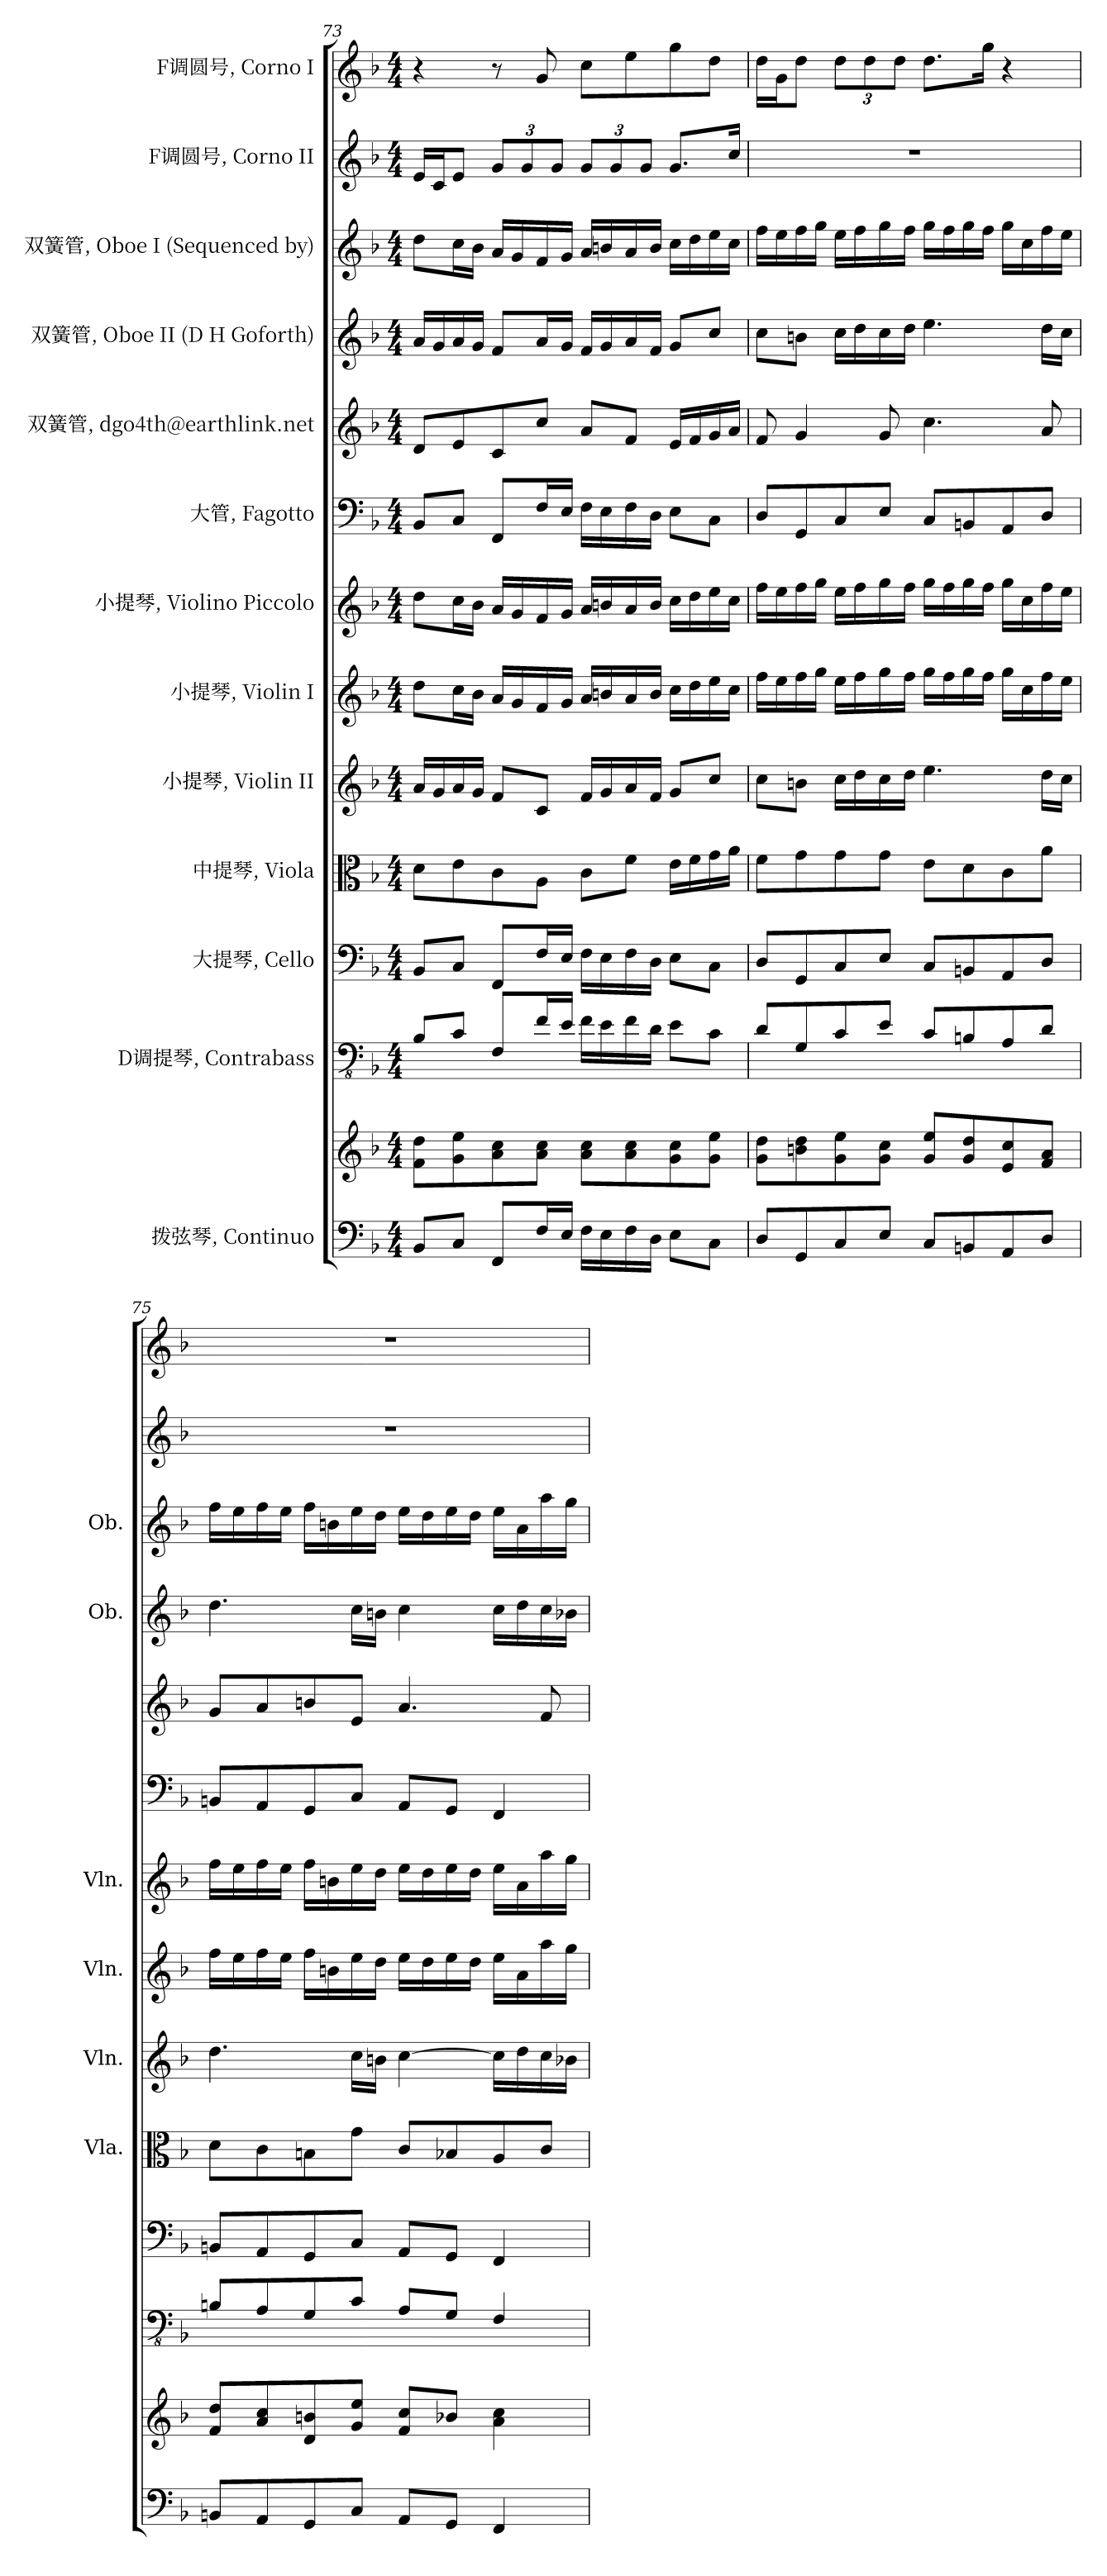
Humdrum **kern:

**kern	**kern	**kern	**kern	**kern	**kern	**kern	**kern	**kern	**kern	**kern	**kern	**kern	**kern
*part13	*part13	*part12	*part11	*part10	*part9	*part8	*part7	*part6	*part5	*part4	*part3	*part2	*part1
*staff14	*staff13	*staff12	*staff11	*staff10	*staff9	*staff8	*staff7	*staff6	*staff5	*staff4	*staff3	*staff2	*staff1
*I"拨弦琴, Continuo	*	*I"D调提琴, Contrabass	*I"大提琴, Cello	*I"中提琴, Viola	*I"小提琴, Violin II	*I"小提琴, Violin I	*I"小提琴, Violino Piccolo	*I"大管, Fagotto	*I"双簧管, dgo4th@earthlink.net	*I"双簧管, Oboe II (D H Goforth)	*I"双簧管, Oboe I (Sequenced by)	*I"F调圆号, Corno II	*I"F调圆号, Corno I
*	*	*	*	*I'Vla.	*I'Vln.	*I'Vln.	*I'Vln.	*	*	*I'Ob.	*I'Ob.	*	*
!!LO:PB:g=z
*clefF4	*clefG2	*clefFv4	*clefF4	*clefC3	*clefG2	*clefG2	*clefG2	*clefF4	*clefG2	*clefG2	*clefG2	*clefG2	*clefG2
*	*	*ITrd7c12	*	*	*	*	*	*	*	*	*	*ITrd4c7	*ITrd4c7
*k[b-]	*k[b-]	*k[b-]	*k[b-]	*k[b-]	*k[b-]	*k[b-]	*k[b-]	*k[b-]	*k[b-]	*k[b-]	*k[b-]	*k[b-e-]	*k[b-e-]
*M4/4	*M4/4	*M4/4	*M4/4	*M4/4	*M4/4	*M4/4	*M4/4	*M4/4	*M4/4	*M4/4	*M4/4	*M4/4	*M4/4
=73	=73	=73	=73	=73	=73	=73	=73	=73	=73	=73	=73	=73	=73
8BB-/L	8f\ 8dd\L	8BBB-/L	8BB-/L	8d\L	16a/LL	8dd\L	8dd\L	8BB-/L	8d/L	16a/LL	8dd\L	16A/LL	4r
.	.	.	.	.	16g/	.	.	.	.	16g/	.	16F/J	.
8C/J	8g\ 8ee\	8CC/J	8C/J	8e\	16a/	16cc\L	16cc\L	8C/J	8e/	16a/	16cc\L	8A/J	.
.	.	.	.	.	16g/JJ	16b-\JJ	16b-\JJ	.	.	16g/JJ	16b-\JJ	.	.
*	*	*	*	*	*	*	*	*	*	*	*	*Xbrackettup	*
8FF/L	8a\ 8cc\	8FFF/L	8FF/L	8c\	8f/L	16a/LL	16a/LL	8FF/L	8c/	8f/L	16a/LL	12c/L	8r
.	.	.	.	.	.	16g/	16g/	.	.	.	16g/	.	.
.	.	.	.	.	.	.	.	.	.	.	.	12c/	.
16F/L	8a\ 8cc\J	16FF/L	16F/L	8A\J	8c/J	16f/	16f/	16F/L	8cc/J	16a/L	16f/	.	8c/
.	.	.	.	.	.	.	.	.	.	.	.	12c/J	.
16E/JJ	.	16EE/JJ	16E/JJ	.	.	16g/JJ	16g/JJ	16E/JJ	.	16g/JJ	16g/JJ	.	.
16F\LL	8a\ 8cc\L	16FF\LL	16F\LL	8c\L	16f/LL	16a/LL	16a/LL	16F\LL	8a/L	16f/LL	16a/LL	12c/L	8f\L
16E\	.	16EE\	16E\	.	16g/	16bn/	16bn/	16E\	.	16g/	16bn/	.	.
.	.	.	.	.	.	.	.	.	.	.	.	12c/	.
16F\	8a\ 8cc\	16FF\	16F\	8f\J	16a/	16a/	16a/	16F\	8f/J	16a/	16a/	.	8a\
.	.	.	.	.	.	.	.	.	.	.	.	12c/J	.
16D\JJ	.	16DD\JJ	16D\JJ	.	16f/JJ	16b/JJ	16b/JJ	16D\JJ	.	16f/JJ	16b/JJ	.	.
8E\L	8g\ 8cc\	8EE\L	8E\L	16e\LL	8g/L	16cc\LL	16cc\LL	8E\L	16e/LL	8g/L	16cc\LL	8.c/L	8cc\
.	.	.	.	16f\	.	16dd\	16dd\	.	16f/	.	16dd\	.	.
8C\J	8g\ 8ee\J	8CC\J	8C\J	16g\	8cc/J	16ee\	16ee\	8C\J	16g/	8cc/J	16ee\	.	8g\J
.	.	.	.	16a\JJ	.	16cc\JJ	16cc\JJ	.	16a/JJ	.	16cc\JJ	16f/Jk	.
=74	=74	=74	=74	=74	=74	=74	=74	=74	=74	=74	=74	=74	=74
8D/L	8g\ 8dd\L	8DD/L	8D/L	8f\L	8cc\L	16ff\LL	16ff\LL	8D/L	8f/	8cc\L	16ff\LL	1r	16g\LL
.	.	.	.	.	.	16ee\	16ee\	.	.	.	16ee\	.	16c\J
8GG/	8bn\ 8dd\	8GGG/	8GG/	8g\	8bn\J	16ff\	16ff\	8GG/	4g/	8bn\J	16ff\	.	8g\J
.	.	.	.	.	.	16gg\JJ	16gg\JJ	.	.	.	16gg\JJ	.	.
*	*	*	*	*	*	*	*	*	*	*	*	*	*Xbrackettup
8C/	8g\ 8ee\	8CC/	8C/	8g\	16cc\LL	16ee\LL	16ee\LL	8C/	.	16cc\LL	16ee\LL	.	12g\L
.	.	.	.	.	16dd\	16ff\	16ff\	.	.	16dd\	16ff\	.	.
.	.	.	.	.	.	.	.	.	.	.	.	.	12g\
8E/J	8g\ 8cc\J	8EE/J	8E/J	8g\J	16cc\	16gg\	16gg\	8E/J	8g/	16cc\	16gg\	.	.
.	.	.	.	.	.	.	.	.	.	.	.	.	12g\J
.	.	.	.	.	16dd\JJ	16ff\JJ	16ff\JJ	.	.	16dd\JJ	16ff\JJ	.	.
8C/L	8g/ 8ee/L	8CC/L	8C/L	8e\L	4.ee\	16gg\LL	16gg\LL	8C/L	4.cc\	4.ee\	16gg\LL	.	8.g\L
.	.	.	.	.	.	16ff\	16ff\	.	.	.	16ff\	.	.
8BBn/	8g/ 8dd/	8BBBn/	8BBn/	8d\	.	16gg\	16gg\	8BBn/	.	.	16gg\	.	.
.	.	.	.	.	.	16ff\JJ	16ff\JJ	.	.	.	16ff\JJ	.	16cc\Jk
8AA/	8e/ 8cc/	8AAA/	8AA/	8c\	.	16gg\LL	16gg\LL	8AA/	.	.	16gg\LL	.	4r
.	.	.	.	.	.	16cc\	16cc\	.	.	.	16cc\	.	.
8D/J	8f/ 8a/J	8DD/J	8D/J	8a\J	16dd\LL	16ff\	16ff\	8D/J	8a/	16dd\LL	16ff\	.	.
.	.	.	.	.	16cc\JJ	16ee\JJ	16ee\JJ	.	.	16cc\JJ	16ee\JJ	.	.
!!LO:PB:g=z
=75	=75	=75	=75	=75	=75	=75	=75	=75	=75	=75	=75	=75	=75
8BBn/L	8f/ 8dd/L	8BBBn/L	8BBn/L	8d\L	4.dd\	16ff\LL	16ff\LL	8BBn/L	8g/L	4.dd\	16ff\LL	1r	1r
.	.	.	.	.	.	16ee\	16ee\	.	.	.	16ee\	.	.
8AA/	8a/ 8cc/	8AAA/	8AA/	8c\	.	16ff\	16ff\	8AA/	8a/	.	16ff\	.	.
.	.	.	.	.	.	16ee\JJ	16ee\JJ	.	.	.	16ee\JJ	.	.
8GG/	8d/ 8bn/	8GGG/	8GG/	8Bn\	.	16ff\LL	16ff\LL	8GG/	8bn/	.	16ff\LL	.	.
.	.	.	.	.	.	16bn\	16bn\	.	.	.	16bn\	.	.
8C/J	8g/ 8ee/J	8CC/J	8C/J	8g\J	16cc\LL	16ee\	16ee\	8C/J	8e/J	16cc\LL	16ee\	.	.
.	.	.	.	.	16bn\JJ	16dd\JJ	16dd\JJ	.	.	16bn\JJ	16dd\JJ	.	.
8AA/L	8f/ 8cc/L	8AAA/L	8AA/L	8c/L	[4cc\	16ee\LL	16ee\LL	8AA/L	4.a/	4cc\	16ee\LL	.	.
.	.	.	.	.	.	16dd\	16dd\	.	.	.	16dd\	.	.
8GG/J	8b-X/J	8GGG/J	8GG/J	8B-X/	.	16ee\	16ee\	8GG/J	.	.	16ee\	.	.
.	.	.	.	.	.	16dd\JJ	16dd\JJ	.	.	.	16dd\JJ	.	.
4FF/	4a\ 4cc\	4FFF/	4FF/	8A/	16cc\LL]	16ee\LL	16ee\LL	4FF/	.	16cc\LL	16ee\LL	.	.
.	.	.	.	.	16dd\	16a\	16a\	.	.	16dd\	16a\	.	.
.	.	.	.	8c/J	16cc\	16aa\	16aa\	.	8f/	16cc\	16aa\	.	.
.	.	.	.	.	16b-X\JJ	16gg\JJ	16gg\JJ	.	.	16b-X\JJ	16gg\JJ	.	.
=	=	=	=	=	=	=	=	=	=	=	=	=	=
*-	*-	*-	*-	*-	*-	*-	*-	*-	*-	*-	*-	*-	*-
